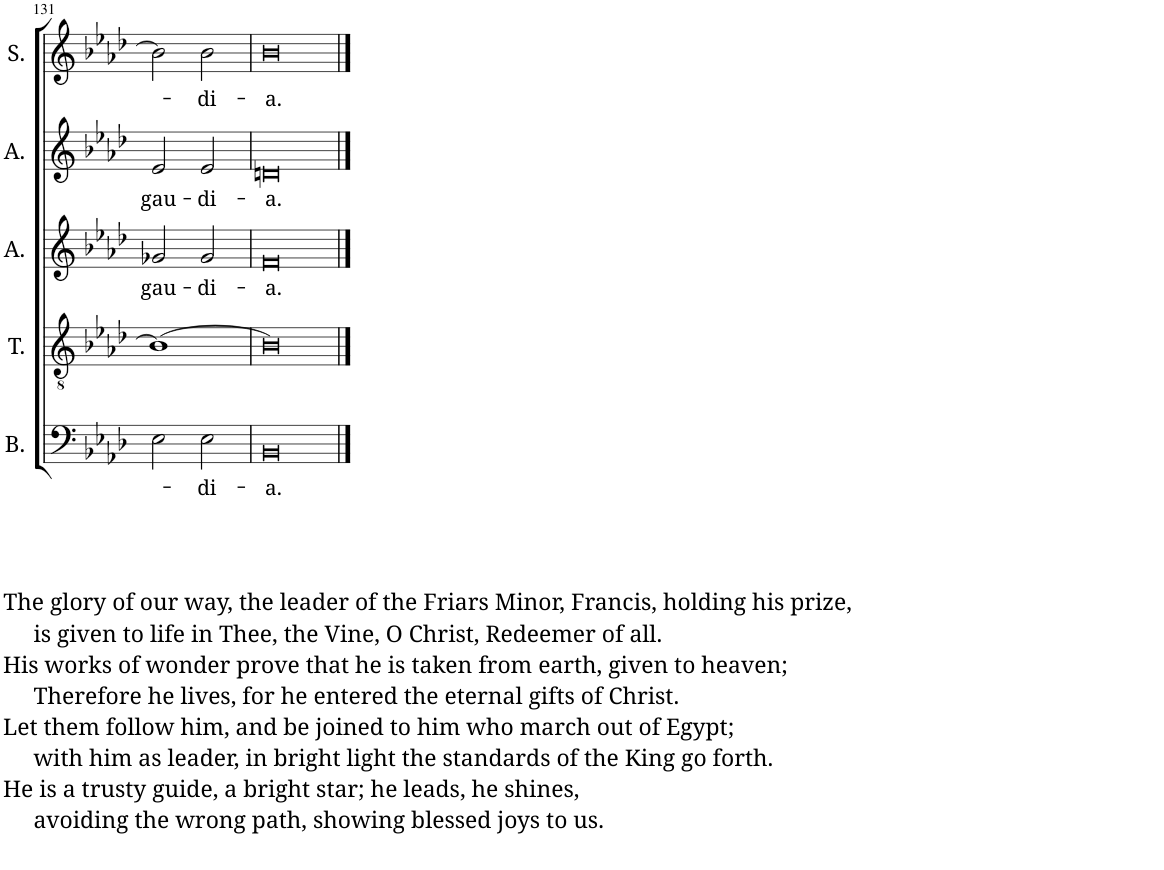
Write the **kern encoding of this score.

**kern	**text	**kern	**kern	**text	**kern	**text	**kern	**text
*part5	*part5	*part4	*part3	*part3	*part2	*part2	*part1	*part1
*staff5	*staff5	*staff4	*staff3	*staff3	*staff2	*staff2	*staff1	*staff1
*I"Bass	*	*I"Tenor	*I"Alto	*	*I"Alto	*	*I"Soprano	*
*I'B.	*	*I'T.	*I'A.	*	*I'A.	*	*I'S.	*
!!LO:PB:g=z
*clefF4	*	*clefGv2	*clefG2	*	*clefG2	*	*clefG2	*
*k[b-e-a-d-]	*	*k[b-e-a-d-]	*k[b-e-a-d-]	*	*k[b-e-a-d-]	*	*k[b-e-a-d-]	*
*M4/4	*	*M4/4	*M4/4	*	*M4/4	*	*M4/4	*
=131	=131	=131	=131	=131	=131	=131	=131	=131
!	!	!	!	!LO:LY:b	!	!LO:LY:b	!	!
2En\	.	1Bn_	2gn/	gau-	2en/	gau-	2bn\]	.
!	!LO:LY:b	!	!	!LO:LY:b	!	!LO:LY:b	!	!LO:LY:b
2En\	-di-	.	2gn/	-di-	2en/	-di-	2bn\	di-
=132	=132	=132	=132	=132	=132	=132	=132	=132
!	!LO:LY:b	!	!	!LO:LY:b	!	!LO:LY:b	!	!LO:LY:b
1BBn	-a.	1Bn]	1fn	-a.	1dn	-a.	1bn	-a.
==	==	==	==	==	==	==	==	==
*-	*-	*-	*-	*-	*-	*-	*-	*-
